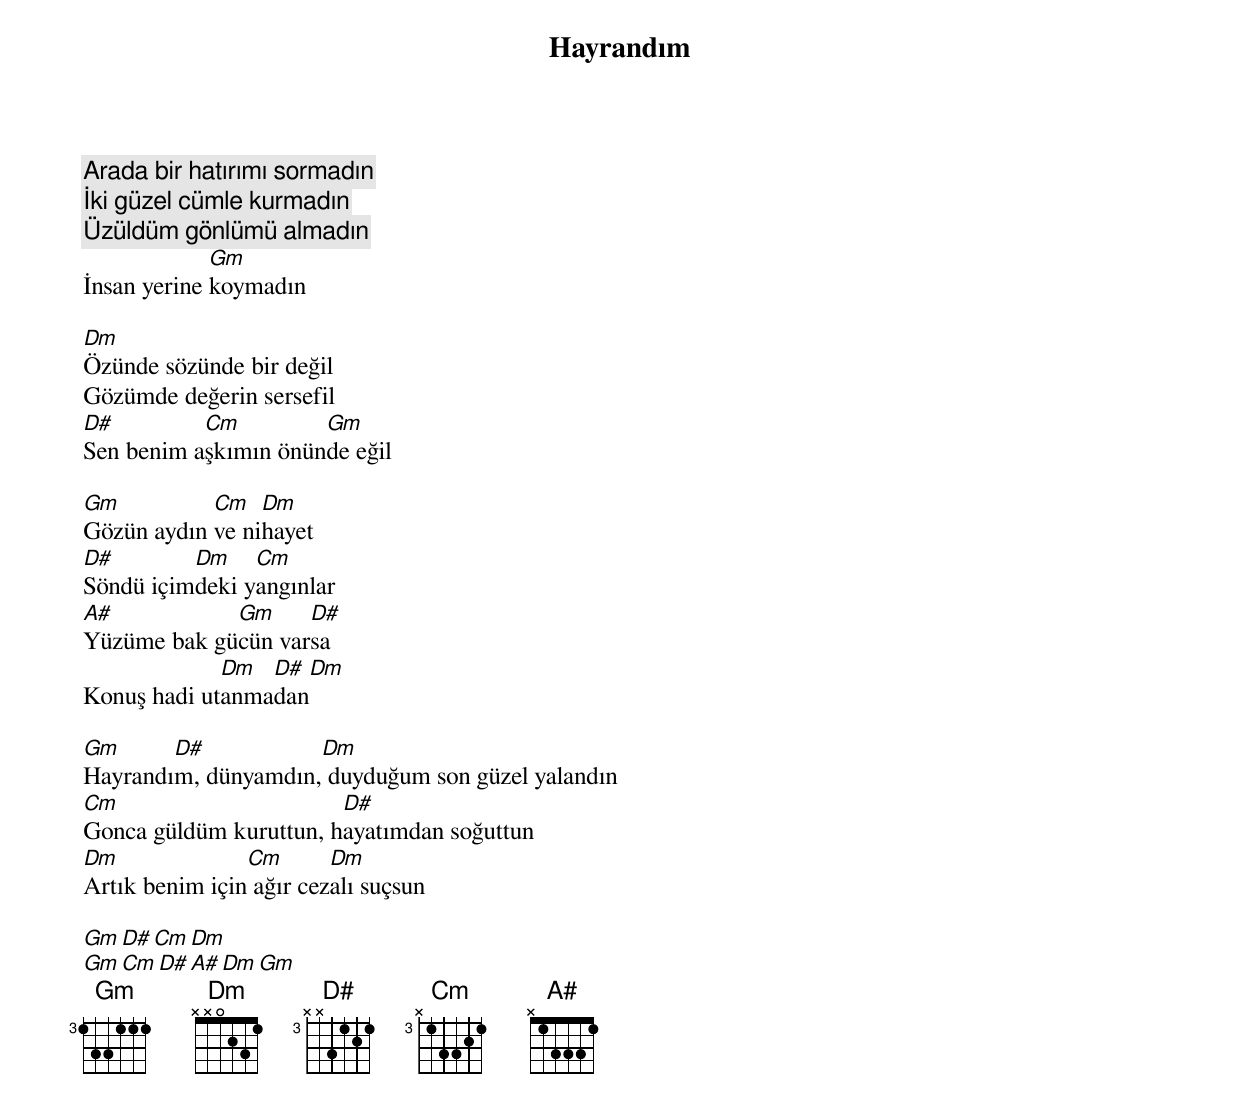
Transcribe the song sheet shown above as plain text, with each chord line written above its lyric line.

{title: Hayrandım}
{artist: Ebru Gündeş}

Arada bir hatırımı sormadın
İki güzel cümle kurmadın
Üzüldüm gönlümü almadın
             Gm
İnsan yerine koymadın

Dm
Özünde sözünde bir değil
Gözümde değerin sersefil
D#         Cm         Gm
Sen benim aşkımın önünde eğil

Gm          Cm   Dm
Gözün aydın ve nihayet
D#        Dm    Cm
Söndü içimdeki yangınlar
A#           Gm     D#
Yüzüme bak gücün varsa
             Dm  D# Dm
Konuş hadi utanmadan

Gm      D#           Dm
Hayrandım, dünyamdın, duyduğum son güzel yalandın
Cm                      D#
Gonca güldüm kuruttun, hayatımdan soğuttun
Dm              Cm       Dm
Artık benim için ağır cezalı suçsun

Gm  D#  Cm  Dm
Gm  Cm  D#  A#  Dm  Gm
